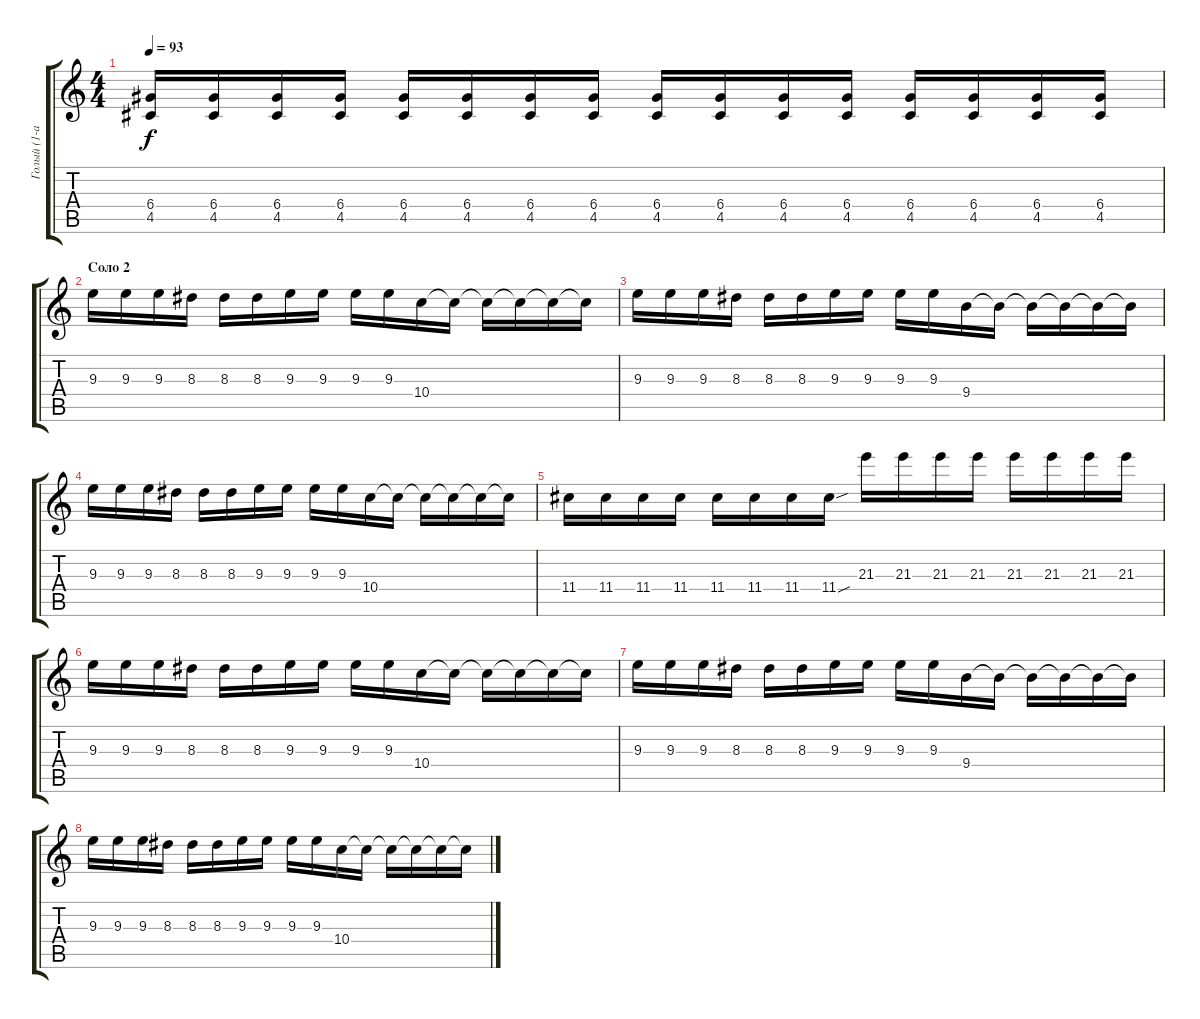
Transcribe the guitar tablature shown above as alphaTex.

\track ("Голый (1-ая гитара)" "Голый (1-а") {instrument distortionguitar}
\staff {score tabs}
\tuning (E4 B3 G3 D3 A2 E2) {hide}
\ts (4 4)
\tempo 93
\clef g2
\ks c
(6.4 4.5).16{dy f} (6.4 4.5).16 (6.4 4.5).16 (6.4 4.5).16 (6.4 4.5).16 (6.4 4.5).16 (6.4 4.5).16 (6.4 4.5).16 (6.4 4.5).16 (6.4 4.5).16 (6.4 4.5).16 (6.4 4.5).16 (6.4 4.5).16 (6.4 4.5).16 (6.4 4.5).16 (6.4 4.5).16 |
\section ("" "Соло 2")
9.3.16 9.3.16 9.3.16 8.3.16 8.3.16 8.3.16 9.3.16 9.3.16 9.3.16 9.3.16 10.4.16 10.4{t}.16 10.4{t}.16 10.4{t}.16 10.4{t}.16 10.4{t}.16 |
9.3.16 9.3.16 9.3.16 8.3.16 8.3.16 8.3.16 9.3.16 9.3.16 9.3.16 9.3.16 9.4.16 9.4{t}.16 9.4{t}.16 9.4{t}.16 9.4{t}.16 9.4{t}.16 |
9.3.16 9.3.16 9.3.16 8.3.16 8.3.16 8.3.16 9.3.16 9.3.16 9.3.16 9.3.16 10.4.16 10.4{t}.16 10.4{t}.16 10.4{t}.16 10.4{t}.16 10.4{t}.16 |
11.4.16 11.4.16 11.4.16 11.4.16 11.4.16 11.4.16 11.4.16 11.4{sou}.16 21.3.16 21.3.16 21.3.16 21.3.16 21.3.16 21.3.16 21.3.16 21.3.16 |
9.3.16 9.3.16 9.3.16 8.3.16 8.3.16 8.3.16 9.3.16 9.3.16 9.3.16 9.3.16 10.4.16 10.4{t}.16 10.4{t}.16 10.4{t}.16 10.4{t}.16 10.4{t}.16 |
9.3.16 9.3.16 9.3.16 8.3.16 8.3.16 8.3.16 9.3.16 9.3.16 9.3.16 9.3.16 9.4.16 9.4{t}.16 9.4{t}.16 9.4{t}.16 9.4{t}.16 9.4{t}.16 |
9.3.16 9.3.16 9.3.16 8.3.16 8.3.16 8.3.16 9.3.16 9.3.16 9.3.16 9.3.16 10.4.16 10.4{t}.16 10.4{t}.16 10.4{t}.16 10.4{t}.16 10.4{t}.16
